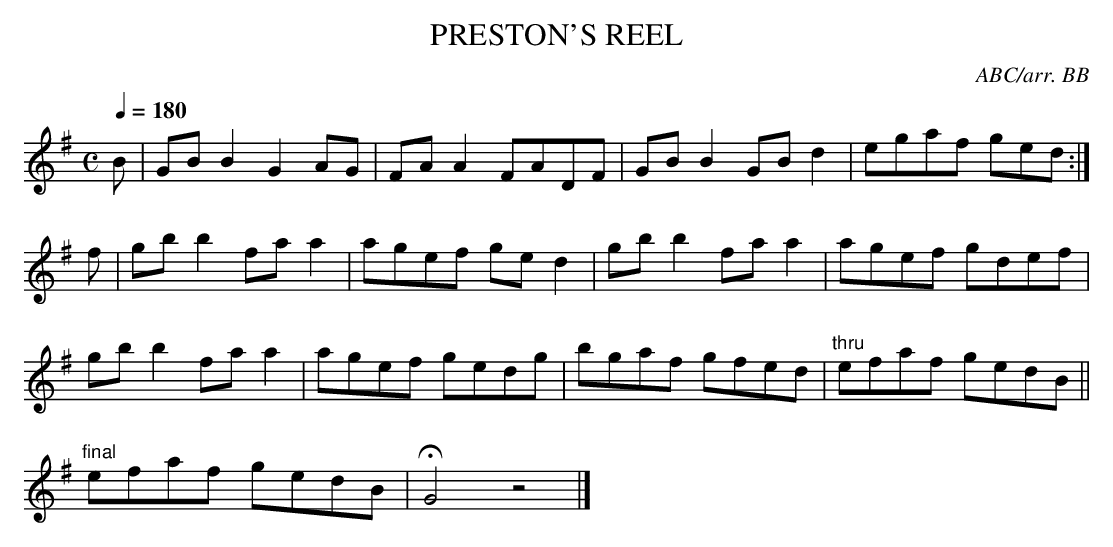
X:1
T:PRESTON'S REEL
C:ABC/arr. BB
L:1/8
Q:1/4=180
M:C
K:G
B|GBB2 G2AG|FAA2 FADF|GBB2 GBd2|egaf ged:|
f|gbb2 faa2|agef ged2|gbb2 faa2|agef gdef|
gbb2 faa2|agef gedg|bgaf gfed|"thru"efaf gedB||
"final" efaf gedB|HG4z4|]
